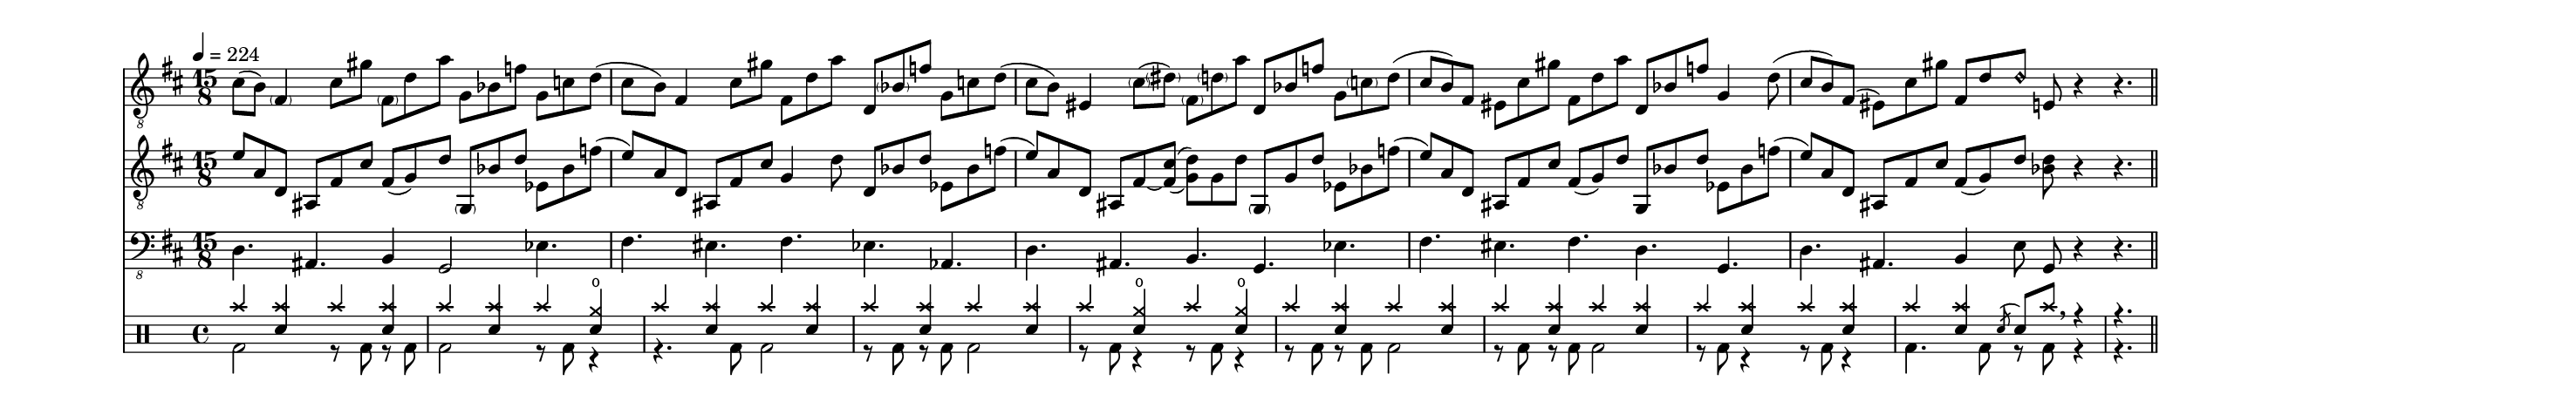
\version "2.24.3"

#(set-default-paper-size '(cons (* 500 mm) (* 5000 mm)))

\header {
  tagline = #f
}

gtrOne = \relative {
  \time 15/8
  \key d \major
  \tempo 4 = 224
  cis'8( b) \parenthesize fis4 cis'8 gis' \parenthesize fis, d' % |
  a' g, bes f' g, c d( |
  cis8 % |
  b) fis4 cis'8 gis' fis, d' a' % |
  d,, \parenthesize bes' f' g, c d( |
  cis8 b) % |
  eis,4 \parenthesize cis'8( \parenthesize dis) \parenthesize fis, \parenthesize d' a' d,, % |
  bes' f' g, \parenthesize c d( |
  cis8 b) fis % |
  eis cis' gis' fis, d' a' d,, bes' % |
  f' g,4 d'8( |
  cis8 b) fis( eis) % |
  cis' gis' fis, d' \harmonicsOn d \harmonicsOff e, r4 % |
  r4. |
  \bar "||"
}

gtrTwo = \relative {
  \time 15/8
  \key d \major
  \tempo 4 = 224
  e'8 a, d, ais fis' cis' fis,( g) % |
  d' \parenthesize g,, bes' d ees, bes' f'( |
  e8) % |
  a, d, ais fis' cis' g4 d'8 % |
  d, bes' d ees, bes' f'( |
  e8) a, % |
  \set doubleSlurs = ##t
  d, ais fis'~ <fis cis'>( <g d'>) g d' \parenthesize g,, % |
  \set doubleSlurs = ##f
  g' d' ees, bes' f'( |
  e8) a, d, % |
  ais fis' cis' fis,( g) d' g,, bes' % |
  d ees, bes' f'( |
  e8) a, d, ais % |
  fis' cis' fis,( g) d' <bes d> r4 % |
  r4. |
  \bar "||"
}

bass = \relative {
  \time 15/8
  \key d \major
  \tempo 4 = 224
  d,4. ais b4 % |
  g2 ees'4. |
  fis4. eis fis % |
  ees aes, |
  d4. % |
  ais b g % |
  ees' |
  fis4. % |
  eis fis d % |
  g, |
  d'4. ais % |
  b4 e8 g,8 r4 % |
  r4. |
  \bar "||"
}

kitOne = \drummode {
  \time 4/4
  \tempo 4 = 224
  cymc4 <sn cymc> cymc <sn cymc> |
  cymc4 <sn cymc> cymc <sn hho> |
  \repeat unfold 2 { cymc4 <sn cymc> cymc <sn cymc> | }
  cymc4 <sn hho> cymc <sn hho> |
  \repeat unfold 3 { cymc4 <sn cymc> cymc <sn cymc> | }
  cymc4 <sn cymc> \acciaccatura sn8 sn8 cymc\breathe r4 |
  \omit Staff.TimeSignature
  \time 3/8
  r4. |
  \bar "||"
}

kitTwo = \drummode {
  \time 4/4
  \tempo 4 = 224
  bd2 r8 bd r bd |
  bd2 r8 bd r4 |
  r4. bd8 bd2 |
  r8 bd r bd bd2 |
  r8 bd r4 r8 bd r4 |
  \repeat unfold 2 { r8 bd r bd bd2 | }
  r8 bd r4 r8 bd r4 |
  bd4. bd8 r bd r4 |
  \omit Staff.TimeSignature
  \time 3/8
  r4. |
}

fullScore = <<
  \new Staff \with {
    midiInstrument = "overdriven guitar"
    midiPanPosition = #-1.0
  } {
    \clef "treble_8"
    \gtrOne
  }

  \new Staff \with {
    midiInstrument = "distorted guitar"
    midiPanPosition = #1.0
  } {
    \clef "treble_8"
    \gtrTwo
  }

  \new Staff \with {
    midiInstrument = "electric bass (pick)"
    midiPanPosition = #0.0
  } {
    \clef "bass_8"
    \bass
  }

  \new DrumStaff \with { drumStyleTable = #weinberg-drums-style } <<
    \new DrumVoice { \voiceOne \kitOne }
    \new DrumVoice { \voiceTwo \kitTwo }
  >>
>>

\score {
  \fullScore

  \layout {
    \enablePolymeter
    indent = 0

    \context {
      \StaffGroup
      \RemoveAllEmptyStaves
    }
  }
}

\score {
  \fullScore

  \midi { }
}
